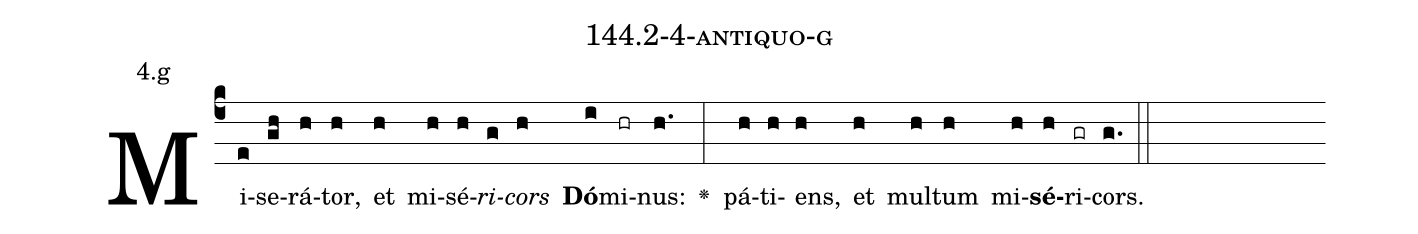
name: 144.2-4-antiquo-g;
annotation: 4.g;
%%
(c4)Mi(e)se(gh)rá(h)tor,(h) et(h) mi(h)sé(h)<i>ri</i>(g)<i>cors</i>(h) <b>Dó</b>(i)mi(hr)nus:(h.) <v>\greheightstar</v>(:) pá(h)ti(h)ens,(h) et(h) mul(h)tum(h) mi(h)<b>sé</b>(h)ri(gr)cors.(g.) (::)


%E(h) u(h) o(h) u(h) a(h) e.(g.) (::)
